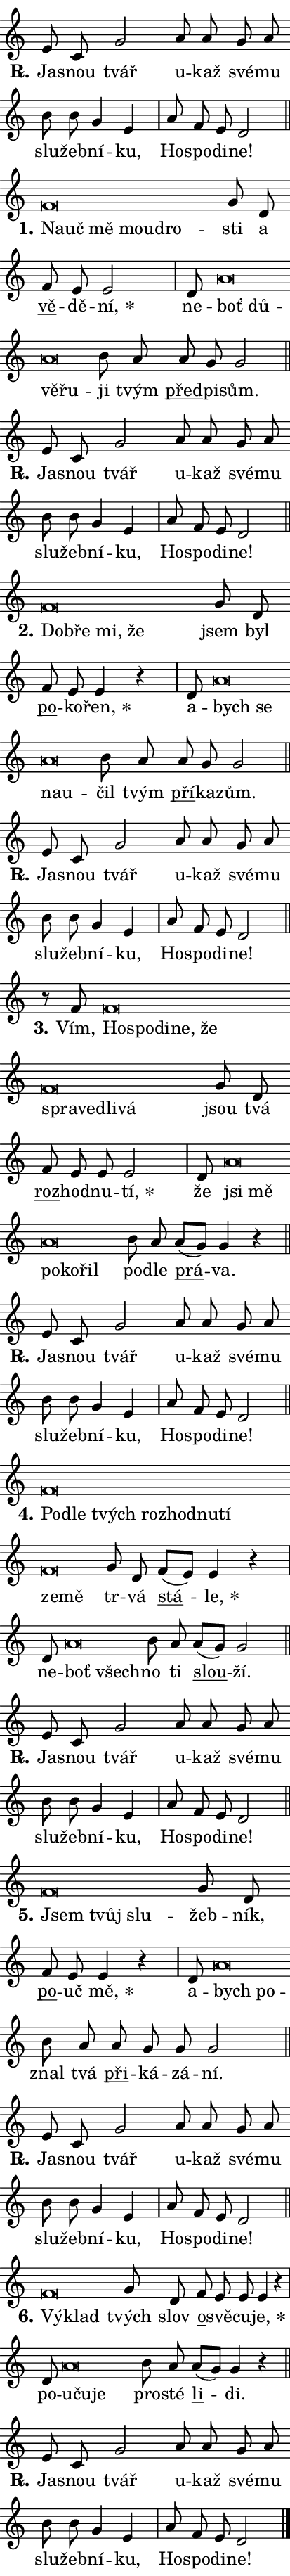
\version "2.22.1"
\header { tagline = "" }
\paper {
  indent = 0\cm
  top-margin = 0\cm
  right-margin = 0\cm
  bottom-margin = 0\cm
  left-margin = 0\cm
  paper-width = 7\cm
  page-breaking = #ly:one-page-breaking
  system-system-spacing.basic-distance = #11
  score-system-spacing.basic-distance = #11
  ragged-last = ##f
}


%% Author: Thomas Morley
%% https://lists.gnu.org/archive/html/lilypond-user/2020-05/msg00002.html
#(define (line-position grob)
"Returns position of @var[grob} in current system:
   @code{'start}, if at first time-step
   @code{'end}, if at last time-step
   @code{'middle} otherwise
"
  (let* ((col (ly:item-get-column grob))
         (ln (ly:grob-object col 'left-neighbor))
         (rn (ly:grob-object col 'right-neighbor))
         (col-to-check-left (if (ly:grob? ln) ln col))
         (col-to-check-right (if (ly:grob? rn) rn col))
         (break-dir-left
           (and
             (ly:grob-property col-to-check-left 'non-musical #f)
             (ly:item-break-dir col-to-check-left)))
         (break-dir-right
           (and
             (ly:grob-property col-to-check-right 'non-musical #f)
             (ly:item-break-dir col-to-check-right))))
        (cond ((eqv? 1 break-dir-left) 'start)
              ((eqv? -1 break-dir-right) 'end)
              (else 'middle))))

#(define (tranparent-at-line-position vctor)
  (lambda (grob)
  "Relying on @code{line-position} select the relevant enry from @var{vctor}.
Used to determine transparency,"
    (case (line-position grob)
      ((end) (not (vector-ref vctor 0)))
      ((middle) (not (vector-ref vctor 1)))
      ((start) (not (vector-ref vctor 2))))))

noteHeadBreakVisibility =
#(define-music-function (break-visibility)(vector?)
"Makes @code{NoteHead}s transparent relying on @var{break-visibility}"
#{
  \override NoteHead.transparent =
    #(tranparent-at-line-position break-visibility)
#})

#(define delete-ledgers-for-transparent-note-heads
  (lambda (grob)
    "Reads whether a @code{NoteHead} is transparent.
If so this @code{NoteHead} is removed from @code{'note-heads} from
@var{grob}, which is supposed to be @code{LedgerLineSpanner}.
As a result ledgers are not printed for this @code{NoteHead}"
    (let* ((nhds-array (ly:grob-object grob 'note-heads))
           (nhds-list
             (if (ly:grob-array? nhds-array)
                 (ly:grob-array->list nhds-array)
                 '()))
           ;; Relies on the transparent-property being done before
           ;; Staff.LedgerLineSpanner.after-line-breaking is executed.
           ;; This is fragile ...
           (to-keep
             (remove
               (lambda (nhd)
                 (ly:grob-property nhd 'transparent #f))
               nhds-list)))
      ;; TODO find a better method to iterate over grob-arrays, similiar
      ;; to filter/remove etc for lists
      ;; For now rebuilt from scratch
      (set! (ly:grob-object grob 'note-heads)  '())
      (for-each
        (lambda (nhd)
          (ly:pointer-group-interface::add-grob grob 'note-heads nhd))
        to-keep))))

hideNotes = {
  \noteHeadBreakVisibility #begin-of-line-visible
}
unHideNotes = {
  \noteHeadBreakVisibility #all-visible
}

% work-around for resetting accidentals
% https://lilypond.org/doc/v2.23/Documentation/notation/displaying-rhythms#unmetered-music
cadenzaMeasure = {
  \cadenzaOff
  \partial 1024 s1024
  \cadenzaOn
}

#(define-markup-command (accent layout props text) (markup?)
  "Underline accented syllable"
  (interpret-markup layout props
    #{\markup \override #'(offset . 4.3) \underline { #text }#}))

responsum = \markup \concat {
  "R" \hspace #-1.05 \path #0.1 #'((moveto 0 0.07) (lineto 0.9 0.8)) \hspace #0.05 "."
}

\layout {
    \context {
        \Staff
        \remove "Time_signature_engraver"
        \override LedgerLineSpanner.after-line-breaking = #delete-ledgers-for-transparent-note-heads
    }
    \context {
        \Voice {
            \override NoteHead.output-attributes = #'((class . "notehead"))
            \override Hairpin.height = #0.55
        }
    }
    \context {
        \Lyrics {
            \override StanzaNumber.output-attributes = #'((class . "stanzanumber"))
            \override LyricSpace.minimum-distance = #0.9
            \override LyricText.font-name = #"TeX Gyre Schola"
            \override LyricText.font-size = 1
            \override StanzaNumber.font-name = #"TeX Gyre Schola Bold"
            \override StanzaNumber.font-size = 1
        }
    }
}

% magnetic-lyrics.ily
%
%   written by
%     Jean Abou Samra <jean@abou-samra.fr>
%     Werner Lemberg <wl@gnu.org>
%
%   adapted by
%     Jiri Hon <jiri.hon@gmail.com>
%
% Version 2022-Apr-15

% https://www.mail-archive.com/lilypond-user@gnu.org/msg149350.html

#(define (Left_hyphen_pointer_engraver context)
   "Collect syllable-hyphen-syllable occurrences in lyrics and store
them in properties.  This engraver only looks to the left.  For
example, if the lyrics input is @code{foo -- bar}, it does the
following.

@itemize @bullet
@item
Set the @code{text} property of the @code{LyricHyphen} grob between
@q{foo} and @q{bar} to @code{foo}.

@item
Set the @code{left-hyphen} property of the @code{LyricText} grob with
text @q{foo} to the @code{LyricHyphen} grob between @q{foo} and
@q{bar}.
@end itemize

Use this auxiliary engraver in combination with the
@code{lyric-@/text::@/apply-@/magnetic-@/offset!} hook."
   (let ((hyphen #f)
         (text #f))
     (make-engraver
      (acknowledgers
       ((lyric-syllable-interface engraver grob source-engraver)
        (set! text grob)))
      (end-acknowledgers
       ((lyric-hyphen-interface engraver grob source-engraver)
        ;(when (not (grob::has-interface grob 'lyric-space-interface))
          (set! hyphen grob)));)
      ((stop-translation-timestep engraver)
       (when (and text hyphen)
         (ly:grob-set-object! text 'left-hyphen hyphen))
       (set! text #f)
       (set! hyphen #f)))))

#(define (lyric-text::apply-magnetic-offset! grob)
   "If the space between two syllables is less than the value in
property @code{LyricText@/.details@/.squash-threshold}, move the right
syllable to the left so that it gets concatenated with the left
syllable.

Use this function as a hook for
@code{LyricText@/.after-@/line-@/breaking} if the
@code{Left_@/hyphen_@/pointer_@/engraver} is active."
   (let ((hyphen (ly:grob-object grob 'left-hyphen #f)))
     (when hyphen
       (let ((left-text (ly:spanner-bound hyphen LEFT)))
         (when (grob::has-interface left-text 'lyric-syllable-interface)
           (let* ((common (ly:grob-common-refpoint grob left-text X))
                  (this-x-ext (ly:grob-extent grob common X))
                  (left-x-ext
                   (begin
                     ;; Trigger magnetism for left-text.
                     (ly:grob-property left-text 'after-line-breaking)
                     (ly:grob-extent left-text common X)))
                  ;; `delta` is the gap width between two syllables.
                  (delta (- (interval-start this-x-ext)
                            (interval-end left-x-ext)))
                  (details (ly:grob-property grob 'details))
                  (threshold (assoc-get 'squash-threshold details 0.2)))
             (when (< delta threshold)
               (let* (;; We have to manipulate the input text so that
                      ;; ligatures crossing syllable boundaries are not
                      ;; disabled.  For languages based on the Latin
                      ;; script this is essentially a beautification.
                      ;; However, for non-Western scripts it can be a
                      ;; necessity.
                      (lt (ly:grob-property left-text 'text))
                      (rt (ly:grob-property grob 'text))
                      (is-space (grob::has-interface hyphen 'lyric-space-interface))
                      (space (if is-space " " ""))
                      (space-markup (grob-interpret-markup grob " "))
                      (space-size (interval-length (ly:stencil-extent space-markup X)))
                      (extra-delta (if is-space space-size 0))
                      ;; Append new syllable.
                      (ltrt-space (if (and (string? lt) (string? rt))
                                (string-append lt space rt)
                                (make-concat-markup (list lt space rt))))
                      ;; Right-align `ltrt` to the right side.
                      (ltrt-space-markup (grob-interpret-markup
                               grob
                               (make-translate-markup
                                (cons (interval-length this-x-ext) 0)
                                (make-right-align-markup ltrt-space)))))
                 (begin
                   ;; Don't print `left-text`.
                   (ly:grob-set-property! left-text 'stencil #f)
                   ;; Set text and stencil (which holds all collected
                   ;; syllables so far) and shift it to the left.
                   (ly:grob-set-property! grob 'text ltrt-space)
                   (ly:grob-set-property! grob 'stencil ltrt-space-markup)
                   (ly:grob-translate-axis! grob (- (- delta extra-delta)) X))))))))))


#(define (lyric-hyphen::displace-bounds-first grob)
   ;; Make very sure this callback isn't triggered too early.
   (let ((left (ly:spanner-bound grob LEFT))
         (right (ly:spanner-bound grob RIGHT)))
     (ly:grob-property left 'after-line-breaking)
     (ly:grob-property right 'after-line-breaking)
     (ly:lyric-hyphen::print grob)))

squashThreshold = #0.4

\layout {
  \context {
    \Lyrics
    \consists #Left_hyphen_pointer_engraver
    \override LyricText.after-line-breaking =
      #lyric-text::apply-magnetic-offset!
    \override LyricHyphen.stencil = #lyric-hyphen::displace-bounds-first
    \override LyricText.details.squash-threshold = \squashThreshold
    \override LyricHyphen.minimum-distance = 0
    \override LyricHyphen.minimum-length = \squashThreshold
  }
}

squash = \override LyricText.details.squash-threshold = 9999
unSquash = \override LyricText.details.squash-threshold = \squashThreshold

left = \override LyricText.self-alignment-X = #LEFT
unLeft = \revert LyricText.self-alignment-X

starOffset = #(lambda (grob) 
                (let ((x_offset (ly:self-alignment-interface::aligned-on-x-parent grob)))
                  (if (= x_offset 0) 0 (+ x_offset 1.2))))

star = #(define-music-function (syllable)(string?)
"Append star separator at the end of a syllable"
#{
  \once \override LyricText.X-offset = #starOffset
  \lyricmode { \markup {
    #syllable
    \override #'((font-name . "TeX Gyre Schola Bold")) \hspace #0.2 \lower #0.65 \larger "*"
  } }
#})

starAccent = #(define-music-function (syllable)(string?)
"Append star separator at the end of a syllable and make accent"
#{
  \once \override LyricText.X-offset = #starOffset
  \lyricmode { \markup {
    \accent #syllable
    \override #'((font-name . "TeX Gyre Schola Bold")) \hspace #0.2 \lower #0.65 \larger "*"
  } }
#})

breath = #(define-music-function (syllable)(string?)
"Append breathing indicator at the end of a syllable"
#{
  \lyricmode { \markup { #syllable "+" } }
#})

optionalBreath = #(define-music-function (syllable)(string?)
"Append optional breathing indicator at the end of a syllable"
#{
  \lyricmode { \markup { #syllable "(+)" } }
#})


\score {
    <<
        \new Voice = "melody" { \cadenzaOn \key c \major \relative { e'8 c g'2 a8 a \bar "" g a \bar "" b b \bar "" g4 e \cadenzaMeasure \bar "|" a8 f e d2 \cadenzaMeasure \bar "||" \break }
\relative { f'\breve*1/16 \hideNotes \breve*1/16 \bar "" \breve*1/16 \bar "" \breve*1/16 \breve*1/16 \bar "" \unHideNotes g8 d \bar "" f e e2 \cadenzaMeasure \bar "|" d8 a'\breve*1/16 \hideNotes \breve*1/16 \bar "" \breve*1/16 \breve*1/16 \bar "" \unHideNotes b8 a \bar "" a g g2 \cadenzaMeasure \bar "||" \break }
\relative { e'8 c g'2 a8 a \bar "" g a \bar "" b b \bar "" g4 e \cadenzaMeasure \bar "|" a8 f e d2 \cadenzaMeasure \bar "||" \break }
\relative { f'\breve*1/16 \hideNotes \breve*1/16 \bar "" \breve*1/16 \breve*1/16 \bar "" \unHideNotes g8 d \bar "" f e e4 r \cadenzaMeasure \bar "|" d8 a'\breve*1/16 \hideNotes \breve*1/16 \bar "" \breve*1/16 \breve*1/16 \bar "" \unHideNotes b8 a \bar "" a g g2 \cadenzaMeasure \bar "||" \break }
\relative { e'8 c g'2 a8 a \bar "" g a \bar "" b b \bar "" g4 e \cadenzaMeasure \bar "|" a8 f e d2 \cadenzaMeasure \bar "||" \break }
\relative { r8 f'8 f\breve*1/16 \hideNotes \breve*1/16 \bar "" \breve*1/16 \bar "" \breve*1/16 \bar "" \breve*1/16 \bar "" \breve*1/16 \bar "" \breve*1/16 \bar "" \breve*1/16 \breve*1/16 \bar "" \unHideNotes g8 d \bar "" f e e e2 \cadenzaMeasure \bar "|" d8 a'\breve*1/16 \hideNotes \breve*1/16 \bar "" \breve*1/16 \bar "" \breve*1/16 \breve*1/16 \bar "" \unHideNotes b8 a \bar "" a[( g)] g4 r \cadenzaMeasure \bar "||" \break }
\relative { e'8 c g'2 a8 a \bar "" g a \bar "" b b \bar "" g4 e \cadenzaMeasure \bar "|" a8 f e d2 \cadenzaMeasure \bar "||" \break }
\relative { f'\breve*1/16 \hideNotes \breve*1/16 \bar "" \breve*1/16 \bar "" \breve*1/16 \bar "" \breve*1/16 \bar "" \breve*1/16 \bar "" \breve*1/16 \bar "" \breve*1/16 \breve*1/16 \bar "" \unHideNotes g8 d \bar "" f[( e)] e4 r \cadenzaMeasure \bar "|" d8 a'\breve*1/16 \hideNotes \breve*1/16 \bar "" \unHideNotes b8 a \bar "" a[( g)] g2 \cadenzaMeasure \bar "||" \break }
\relative { e'8 c g'2 a8 a \bar "" g a \bar "" b b \bar "" g4 e \cadenzaMeasure \bar "|" a8 f e d2 \cadenzaMeasure \bar "||" \break }
\relative { f'\breve*1/16 \hideNotes \breve*1/16 \breve*1/16 \bar "" \unHideNotes g8 d \bar "" f e e4 r \cadenzaMeasure \bar "|" d8 a'\breve*1/16 \hideNotes \breve*1/16 \bar "" \unHideNotes b8 a \bar "" a g g g2 \cadenzaMeasure \bar "||" \break }
\relative { e'8 c g'2 a8 a \bar "" g a \bar "" b b \bar "" g4 e \cadenzaMeasure \bar "|" a8 f e d2 \cadenzaMeasure \bar "||" \break }
\relative { f'\breve*1/16 \hideNotes \breve*1/16 \bar "" \unHideNotes g8 d \bar "" f e e e4 r \cadenzaMeasure \bar "|" d8 a'\breve*1/16 \hideNotes \breve*1/16 \breve*1/16 \bar "" \unHideNotes b8 a \bar "" a[( g)] g4 r \cadenzaMeasure \bar "||" \break }
\relative { e'8 c g'2 a8 a \bar "" g a \bar "" b b \bar "" g4 e \cadenzaMeasure \bar "|" a8 f e d2 \cadenzaMeasure \bar "||" \break } \bar "|." }
        \new Lyrics \lyricsto "melody" { \lyricmode { \set stanza = \responsum
Ja -- snou tvář u -- kaž své -- mu slu -- žeb -- ní -- ku, Ho -- spo -- di -- ne!
\set stanza = "1."
\left Na -- \squash uč mě mou -- dro -- \unLeft \unSquash sti a \markup \accent vě -- dě -- \star ní, ne -- \left boť \squash dů -- vě -- řu -- \unLeft \unSquash ji tvým \markup \accent před -- pi -- sům.
\set stanza = \responsum
Ja -- snou tvář u -- kaž své -- mu slu -- žeb -- ní -- ku, Ho -- spo -- di -- ne!
\set stanza = "2."
\left Dob -- \squash ře mi, že \unLeft \unSquash jsem byl \markup \accent po -- ko -- \star řen, a -- \left bych \squash se na -- u -- \unLeft \unSquash čil tvým \markup \accent pří -- ka -- zům.
\set stanza = \responsum
Ja -- snou tvář u -- kaž své -- mu slu -- žeb -- ní -- ku, Ho -- spo -- di -- ne!
\set stanza = "3."
Vím, \left Ho -- \squash spo -- di -- ne, že spra -- ve -- dli -- vá \unLeft \unSquash jsou tvá \markup \accent roz -- hod -- nu -- \star tí, že \left jsi \squash mě po -- ko -- řil \unLeft \unSquash po -- dle \markup \accent prá -- va.
\set stanza = \responsum
Ja -- snou tvář u -- kaž své -- mu slu -- žeb -- ní -- ku, Ho -- spo -- di -- ne!
\set stanza = "4."
\left Po -- \squash dle tvých roz -- hod -- nu -- tí ze -- mě \unLeft \unSquash tr -- vá \markup \accent stá -- \star le, ne -- \left boť \squash všech -- \unLeft \unSquash no ti \markup \accent slou -- ží.
\set stanza = \responsum
Ja -- snou tvář u -- kaž své -- mu slu -- žeb -- ní -- ku, Ho -- spo -- di -- ne!
\set stanza = "5."
\left Jsem \squash tvůj slu -- \unLeft \unSquash žeb -- ník, \markup \accent po -- uč \star mě, a -- \left bych \squash po -- \unLeft \unSquash znal tvá \markup \accent při -- ká -- zá -- ní.
\set stanza = \responsum
Ja -- snou tvář u -- kaž své -- mu slu -- žeb -- ní -- ku, Ho -- spo -- di -- ne!
\set stanza = "6."
\left Vý -- \squash klad \unLeft \unSquash tvých slov \markup \accent o -- svě -- cu -- \star je, po -- \left u -- \squash ču -- je \unLeft \unSquash pro -- sté \markup \accent li -- di.
\set stanza = \responsum
Ja -- snou tvář u -- kaž své -- mu slu -- žeb -- ní -- ku, Ho -- spo -- di -- ne! } }
    >>
    \layout {}
}
